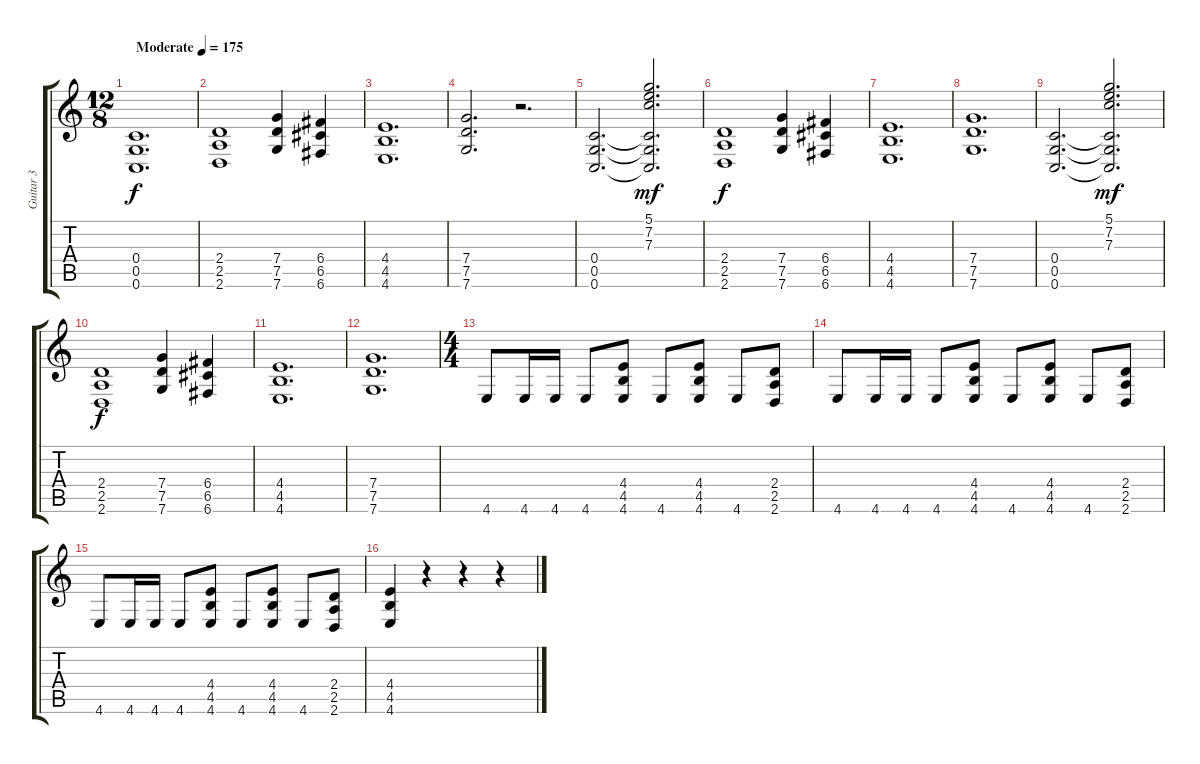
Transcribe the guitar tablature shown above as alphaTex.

\track ("Guitar 3" "Guitar 3") {instrument distortionguitar}
\staff {score tabs}
\tuning (D4 A3 F3 C3 G2 C2) {hide}
\ts (12 8)
\tempo (175 "Moderate")
\clef g2
\ks c
(0.4 0.5 0.6).1{d dy f instrument distortionguitar} |
(2.4 2.5 2.6).1 (7.4 7.5 7.6).4 (6.4 6.5 6.6).4 |
(4.4 4.5 4.6).1{d} |
(7.4 7.5 7.6).2{d} r.2{d} |
(0.4 0.5 0.6).2{d} (5.1 7.2 7.3 0.4{t} 0.5{t} 0.6{t}).2{d dy mf} |
(2.4 2.5 2.6).1{dy f} (7.4 7.5 7.6).4 (6.4 6.5 6.6).4 |
(4.4 4.5 4.6).1{d} |
(7.4 7.5 7.6).1{d} |
(0.4 0.5 0.6).2{d} (5.1 7.2 7.3 0.4{t} 0.5{t} 0.6{t}).2{d dy mf} |
(2.4 2.5 2.6).1{dy f} (7.4 7.5 7.6).4 (6.4 6.5 6.6).4 |
(4.4 4.5 4.6).1{d} |
(7.4 7.5 7.6).1{d} |
\ts (4 4)
4.6.8 4.6.16 4.6.16 4.6.8 (4.4 4.5 4.6).8 4.6.8 (4.4 4.5 4.6).8 4.6.8 (2.4 2.5 2.6).8 |
4.6.8 4.6.16 4.6.16 4.6.8 (4.4 4.5 4.6).8 4.6.8 (4.4 4.5 4.6).8 4.6.8 (2.4 2.5 2.6).8 |
4.6.8 4.6.16 4.6.16 4.6.8 (4.4 4.5 4.6).8 4.6.8 (4.4 4.5 4.6).8 4.6.8 (2.4 2.5 2.6).8 |
(4.4 4.5 4.6).4 r.4 r.4 r.4
